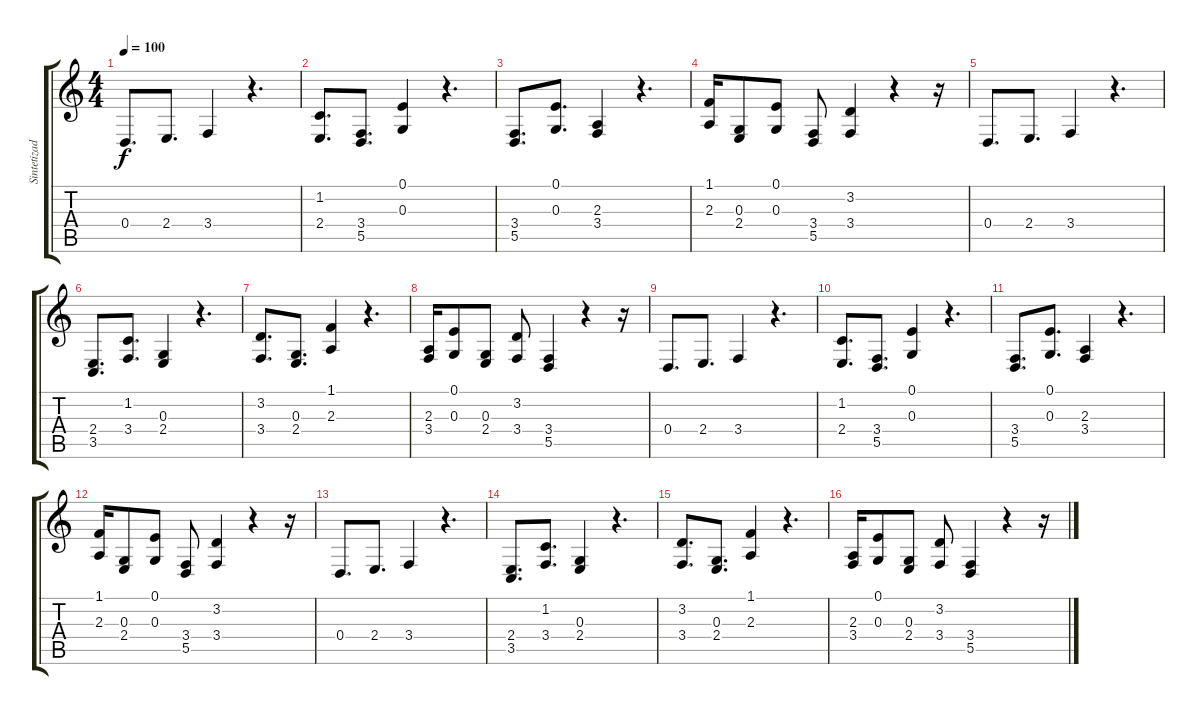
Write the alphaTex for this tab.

\track ("Sintetizador" "Sintetizad") {instrument lead5charang}
\staff {score tabs}
\tuning (E4 B3 G3 D3 A2 E2) {hide}
\ts (4 4)
\tempo 100
\clef g2
\ks c
0.4.8{d dy f} 2.4.8{d} 3.4.4 r.4{d} |
(1.2 2.4).8{d} (3.4 5.5).8{d} (0.1 0.3).4 r.4{d} |
(3.4 5.5).8{d} (0.1 0.3).8{d} (2.3 3.4).4 r.4{d} |
(1.1 2.3).16 (0.3 2.4).8 (0.1 0.3).8 (3.4 5.5).8 (3.2 3.4).4 r.4 r.16 |
0.4.8{d} 2.4.8{d} 3.4.4 r.4{d} |
(2.4 3.5).8{d} (1.2 3.4).8{d} (0.3 2.4).4 r.4{d} |
(3.2 3.4).8{d} (0.3 2.4).8{d} (1.1 2.3).4 r.4{d} |
(2.3 3.4).16 (0.1 0.3).8 (0.3 2.4).8 (3.2 3.4).8 (3.4 5.5).4 r.4 r.16 |
0.4.8{d} 2.4.8{d} 3.4.4 r.4{d} |
(1.2 2.4).8{d} (3.4 5.5).8{d} (0.1 0.3).4 r.4{d} |
(3.4 5.5).8{d} (0.1 0.3).8{d} (2.3 3.4).4 r.4{d} |
(1.1 2.3).16 (0.3 2.4).8 (0.1 0.3).8 (3.4 5.5).8 (3.2 3.4).4 r.4 r.16 |
0.4.8{d} 2.4.8{d} 3.4.4 r.4{d} |
(2.4 3.5).8{d} (1.2 3.4).8{d} (0.3 2.4).4 r.4{d} |
(3.2 3.4).8{d} (0.3 2.4).8{d} (1.1 2.3).4 r.4{d} |
(2.3 3.4).16 (0.1 0.3).8 (0.3 2.4).8 (3.2 3.4).8 (3.4 5.5).4 r.4 r.16
